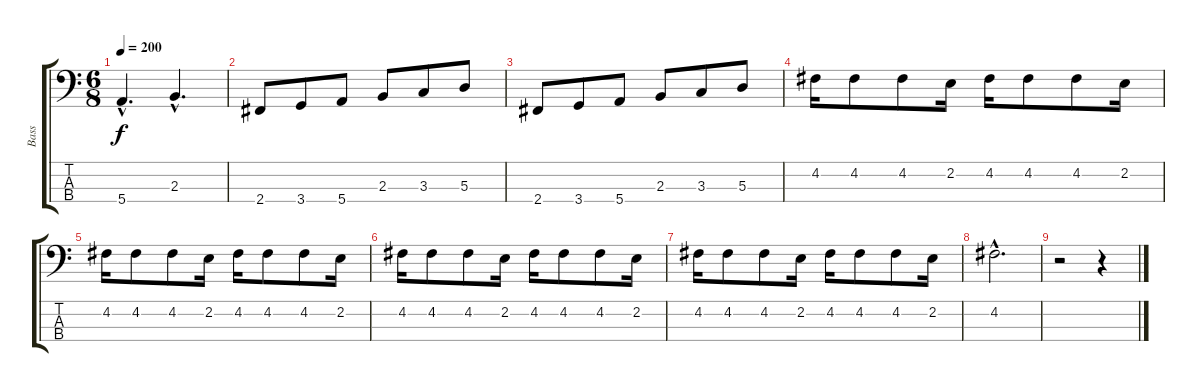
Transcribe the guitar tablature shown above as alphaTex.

\track ("Bass" "Bass") {instrument electricbassfinger}
\staff {score tabs}
\tuning (G2 D2 A1 E1) {hide}
\ts (6 8)
\tempo 200
\clef f4
\ks c
5.4{hac}.4{d dy f} 2.3{hac}.4{d} |
2.4.8 3.4.8 5.4.8 2.3.8 3.3.8 5.3.8 |
2.4.8 3.4.8 5.4.8 2.3.8 3.3.8 5.3.8 |
4.2.16 4.2.8 4.2.8 2.2.16 4.2.16 4.2.8 4.2.8 2.2.16 |
4.2.16 4.2.8 4.2.8 2.2.16 4.2.16 4.2.8 4.2.8 2.2.16 |
4.2.16 4.2.8 4.2.8 2.2.16 4.2.16 4.2.8 4.2.8 2.2.16 |
4.2.16 4.2.8 4.2.8 2.2.16 4.2.16 4.2.8 4.2.8 2.2.16 |
4.2{hac}.2{d} |
r.2 r.4
